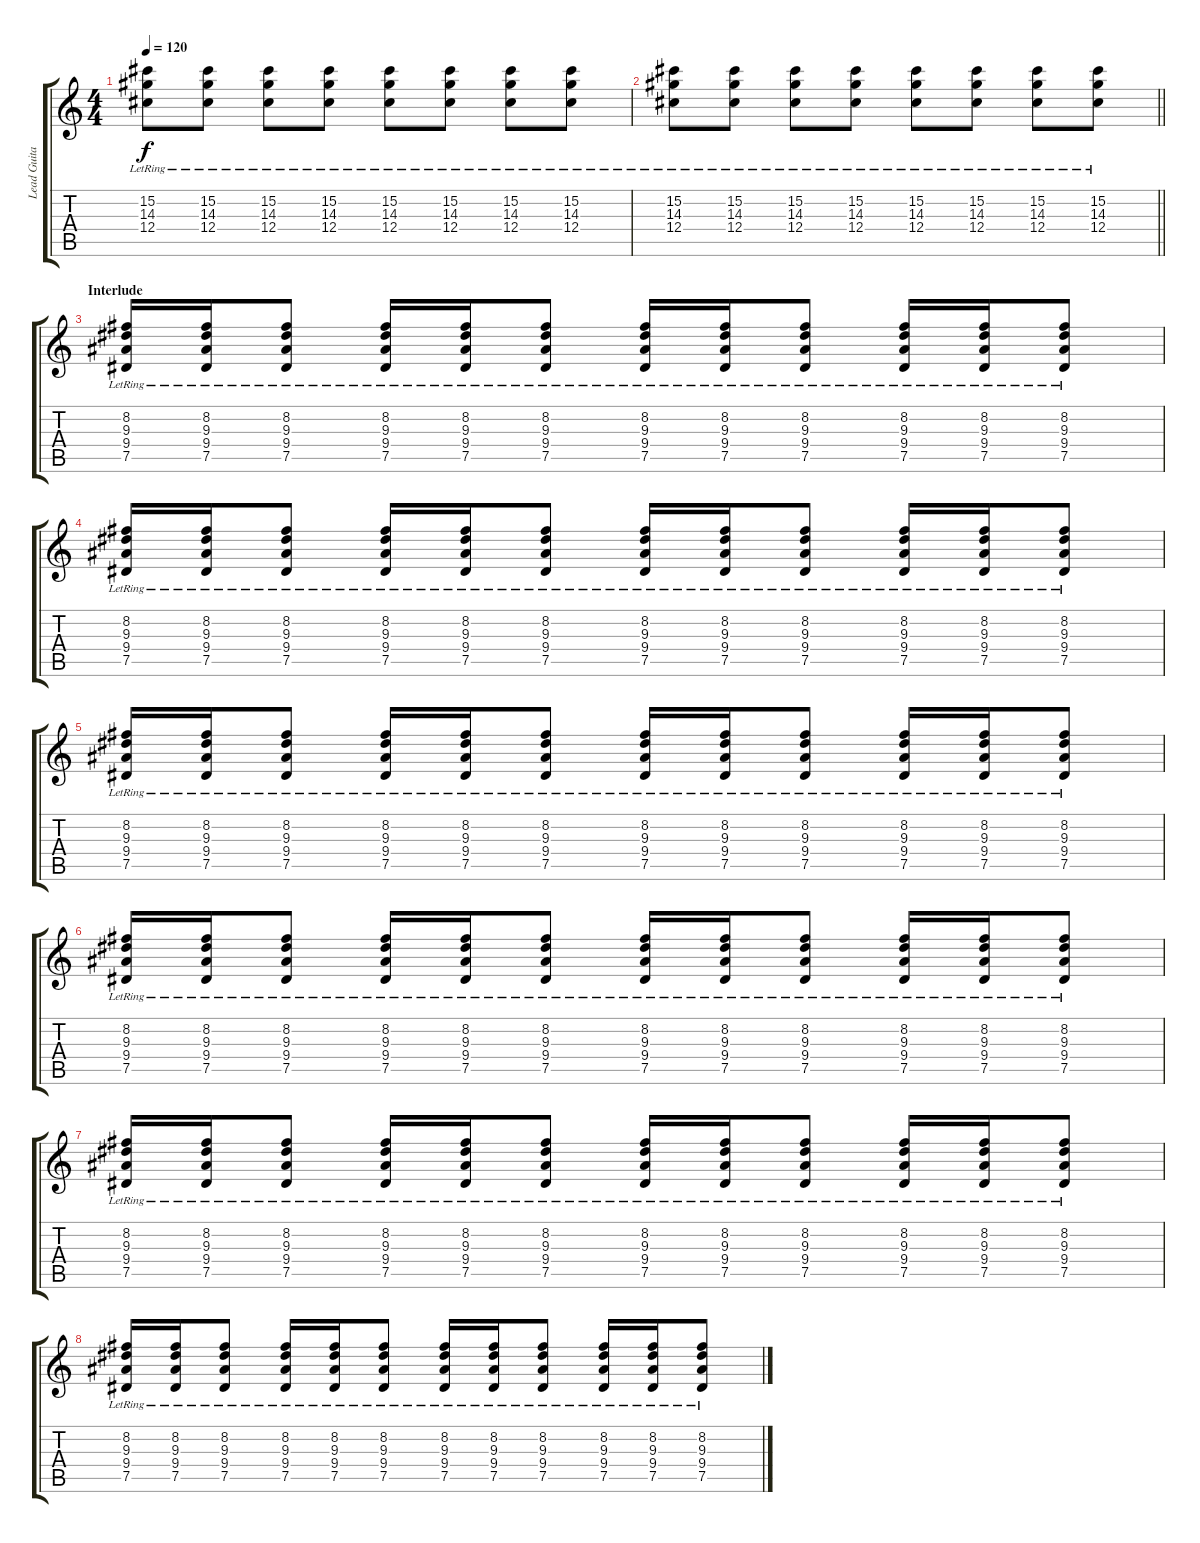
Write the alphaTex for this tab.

\track ("Lead Guitar" "Lead Guita") {instrument distortionguitar}
\staff {score tabs}
\tuning (Eb4 Bb3 Gb3 Db3 Ab2 Eb2) {hide}
\ts (4 4)
\tempo 120
\clef g2
\ks c
(15.2{lr} 14.3{lr} 12.4{lr}).8{dy f} (15.2{lr} 14.3{lr} 12.4{lr}).8 (15.2{lr} 14.3{lr} 12.4{lr}).8 (15.2{lr} 14.3{lr} 12.4{lr}).8 (15.2{lr} 14.3{lr} 12.4{lr}).8 (15.2{lr} 14.3{lr} 12.4{lr}).8 (15.2{lr} 14.3{lr} 12.4{lr}).8 (15.2{lr} 14.3{lr} 12.4{lr}).8 |
\barLineRight lightlight
(15.2{lr} 14.3{lr} 12.4{lr}).8 (15.2{lr} 14.3{lr} 12.4{lr}).8 (15.2{lr} 14.3{lr} 12.4{lr}).8 (15.2{lr} 14.3{lr} 12.4{lr}).8 (15.2{lr} 14.3{lr} 12.4{lr}).8 (15.2{lr} 14.3{lr} 12.4{lr}).8 (15.2{lr} 14.3{lr} 12.4{lr}).8 (15.2{lr} 14.3{lr} 12.4{lr}).8 |
\section ("" "Interlude")
(8.2{lr} 9.3{lr} 9.4{lr} 7.5{lr}).16 (8.2{lr} 9.3{lr} 9.4{lr} 7.5{lr}).16 (8.2{lr} 9.3{lr} 9.4{lr} 7.5{lr}).8 (8.2{lr} 9.3{lr} 9.4{lr} 7.5{lr}).16 (8.2{lr} 9.3{lr} 9.4{lr} 7.5{lr}).16 (8.2{lr} 9.3{lr} 9.4{lr} 7.5{lr}).8 (8.2{lr} 9.3{lr} 9.4{lr} 7.5{lr}).16 (8.2{lr} 9.3{lr} 9.4{lr} 7.5{lr}).16 (8.2{lr} 9.3{lr} 9.4{lr} 7.5{lr}).8 (8.2{lr} 9.3{lr} 9.4{lr} 7.5{lr}).16 (8.2{lr} 9.3{lr} 9.4{lr} 7.5{lr}).16 (8.2{lr} 9.3{lr} 9.4{lr} 7.5{lr}).8 |
(8.2{lr} 9.3{lr} 9.4{lr} 7.5{lr}).16 (8.2{lr} 9.3{lr} 9.4{lr} 7.5{lr}).16 (8.2{lr} 9.3{lr} 9.4{lr} 7.5{lr}).8 (8.2{lr} 9.3{lr} 9.4{lr} 7.5{lr}).16 (8.2{lr} 9.3{lr} 9.4{lr} 7.5{lr}).16 (8.2{lr} 9.3{lr} 9.4{lr} 7.5{lr}).8 (8.2{lr} 9.3{lr} 9.4{lr} 7.5{lr}).16 (8.2{lr} 9.3{lr} 9.4{lr} 7.5{lr}).16 (8.2{lr} 9.3{lr} 9.4{lr} 7.5{lr}).8 (8.2{lr} 9.3{lr} 9.4{lr} 7.5{lr}).16 (8.2{lr} 9.3{lr} 9.4{lr} 7.5{lr}).16 (8.2{lr} 9.3{lr} 9.4{lr} 7.5{lr}).8 |
(8.2{lr} 9.3{lr} 9.4{lr} 7.5{lr}).16 (8.2{lr} 9.3{lr} 9.4{lr} 7.5{lr}).16 (8.2{lr} 9.3{lr} 9.4{lr} 7.5{lr}).8 (8.2{lr} 9.3{lr} 9.4{lr} 7.5{lr}).16 (8.2{lr} 9.3{lr} 9.4{lr} 7.5{lr}).16 (8.2{lr} 9.3{lr} 9.4{lr} 7.5{lr}).8 (8.2{lr} 9.3{lr} 9.4{lr} 7.5{lr}).16 (8.2{lr} 9.3{lr} 9.4{lr} 7.5{lr}).16 (8.2{lr} 9.3{lr} 9.4{lr} 7.5{lr}).8 (8.2{lr} 9.3{lr} 9.4{lr} 7.5{lr}).16 (8.2{lr} 9.3{lr} 9.4{lr} 7.5{lr}).16 (8.2{lr} 9.3{lr} 9.4{lr} 7.5{lr}).8 |
(8.2{lr} 9.3{lr} 9.4{lr} 7.5{lr}).16 (8.2{lr} 9.3{lr} 9.4{lr} 7.5{lr}).16 (8.2{lr} 9.3{lr} 9.4{lr} 7.5{lr}).8 (8.2{lr} 9.3{lr} 9.4{lr} 7.5{lr}).16 (8.2{lr} 9.3{lr} 9.4{lr} 7.5{lr}).16 (8.2{lr} 9.3{lr} 9.4{lr} 7.5{lr}).8 (8.2{lr} 9.3{lr} 9.4{lr} 7.5{lr}).16 (8.2{lr} 9.3{lr} 9.4{lr} 7.5{lr}).16 (8.2{lr} 9.3{lr} 9.4{lr} 7.5{lr}).8 (8.2{lr} 9.3{lr} 9.4{lr} 7.5{lr}).16 (8.2{lr} 9.3{lr} 9.4{lr} 7.5{lr}).16 (8.2{lr} 9.3{lr} 9.4{lr} 7.5{lr}).8 |
(8.2{lr} 9.3{lr} 9.4{lr} 7.5{lr}).16 (8.2{lr} 9.3{lr} 9.4{lr} 7.5{lr}).16 (8.2{lr} 9.3{lr} 9.4{lr} 7.5{lr}).8 (8.2{lr} 9.3{lr} 9.4{lr} 7.5{lr}).16 (8.2{lr} 9.3{lr} 9.4{lr} 7.5{lr}).16 (8.2{lr} 9.3{lr} 9.4{lr} 7.5{lr}).8 (8.2{lr} 9.3{lr} 9.4{lr} 7.5{lr}).16 (8.2{lr} 9.3{lr} 9.4{lr} 7.5{lr}).16 (8.2{lr} 9.3{lr} 9.4{lr} 7.5{lr}).8 (8.2{lr} 9.3{lr} 9.4{lr} 7.5{lr}).16 (8.2{lr} 9.3{lr} 9.4{lr} 7.5{lr}).16 (8.2{lr} 9.3{lr} 9.4{lr} 7.5{lr}).8 |
(8.2{lr} 9.3{lr} 9.4{lr} 7.5{lr}).16 (8.2{lr} 9.3{lr} 9.4{lr} 7.5{lr}).16 (8.2{lr} 9.3{lr} 9.4{lr} 7.5{lr}).8 (8.2{lr} 9.3{lr} 9.4{lr} 7.5{lr}).16 (8.2{lr} 9.3{lr} 9.4{lr} 7.5{lr}).16 (8.2{lr} 9.3{lr} 9.4{lr} 7.5{lr}).8 (8.2{lr} 9.3{lr} 9.4{lr} 7.5{lr}).16 (8.2{lr} 9.3{lr} 9.4{lr} 7.5{lr}).16 (8.2{lr} 9.3{lr} 9.4{lr} 7.5{lr}).8 (8.2{lr} 9.3{lr} 9.4{lr} 7.5{lr}).16 (8.2{lr} 9.3{lr} 9.4{lr} 7.5{lr}).16 (8.2{lr} 9.3{lr} 9.4{lr} 7.5{lr}).8
